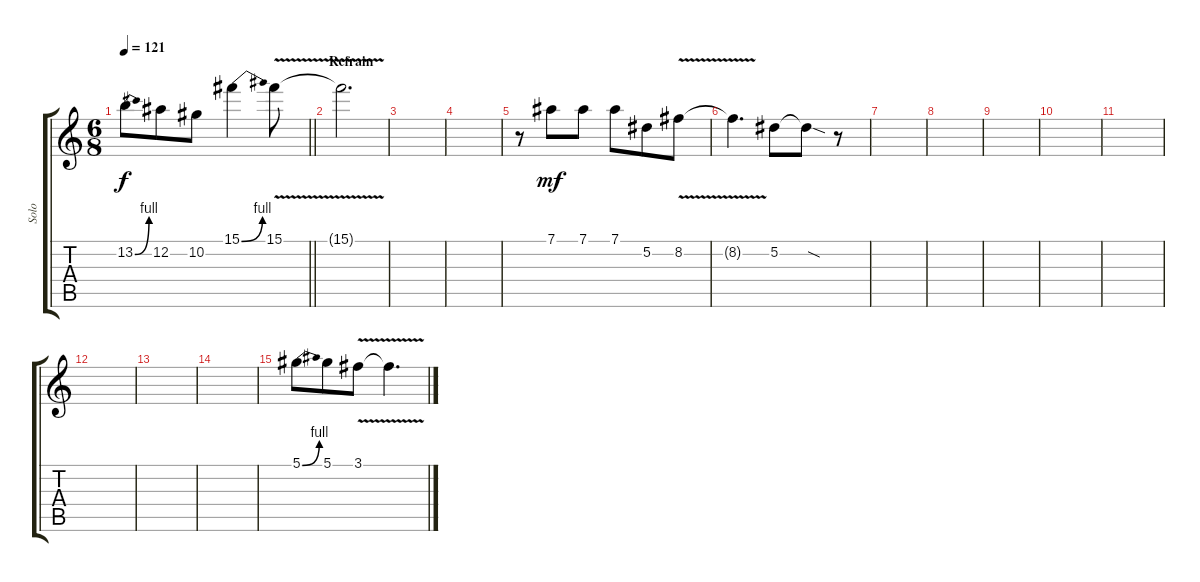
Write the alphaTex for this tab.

\track ("Solo" "Solo") {instrument overdrivenguitar}
\staff {score tabs}
\tuning (Eb4 Bb3 Gb3 Db3 Ab2 Eb2) {hide}
\ts (6 8)
\tempo 121
\clef g2
\barLineRight lightlight
\ks c
13.2{be (bend 0 0 60 4)}.8{dy f} 12.2.8 10.2.8 15.1{be (bend 0 0 60 4)}.4 15.1{v}.8 |
\section ("" "Refrain")
15.1{t}.2{d} |
|
|
r.8 7.1.8{dy mf} 7.1.8 7.1.8 5.2.8 8.2{v}.8 |
8.2{t}.4{d} 5.2.8 5.2{sod t}.8 r.8 |
|
|
|
|
|
|
|
|
5.1{be (bend 0 0 60 4)}.8 5.1.8 3.1{v}.8 3.1{t}.4{d}
